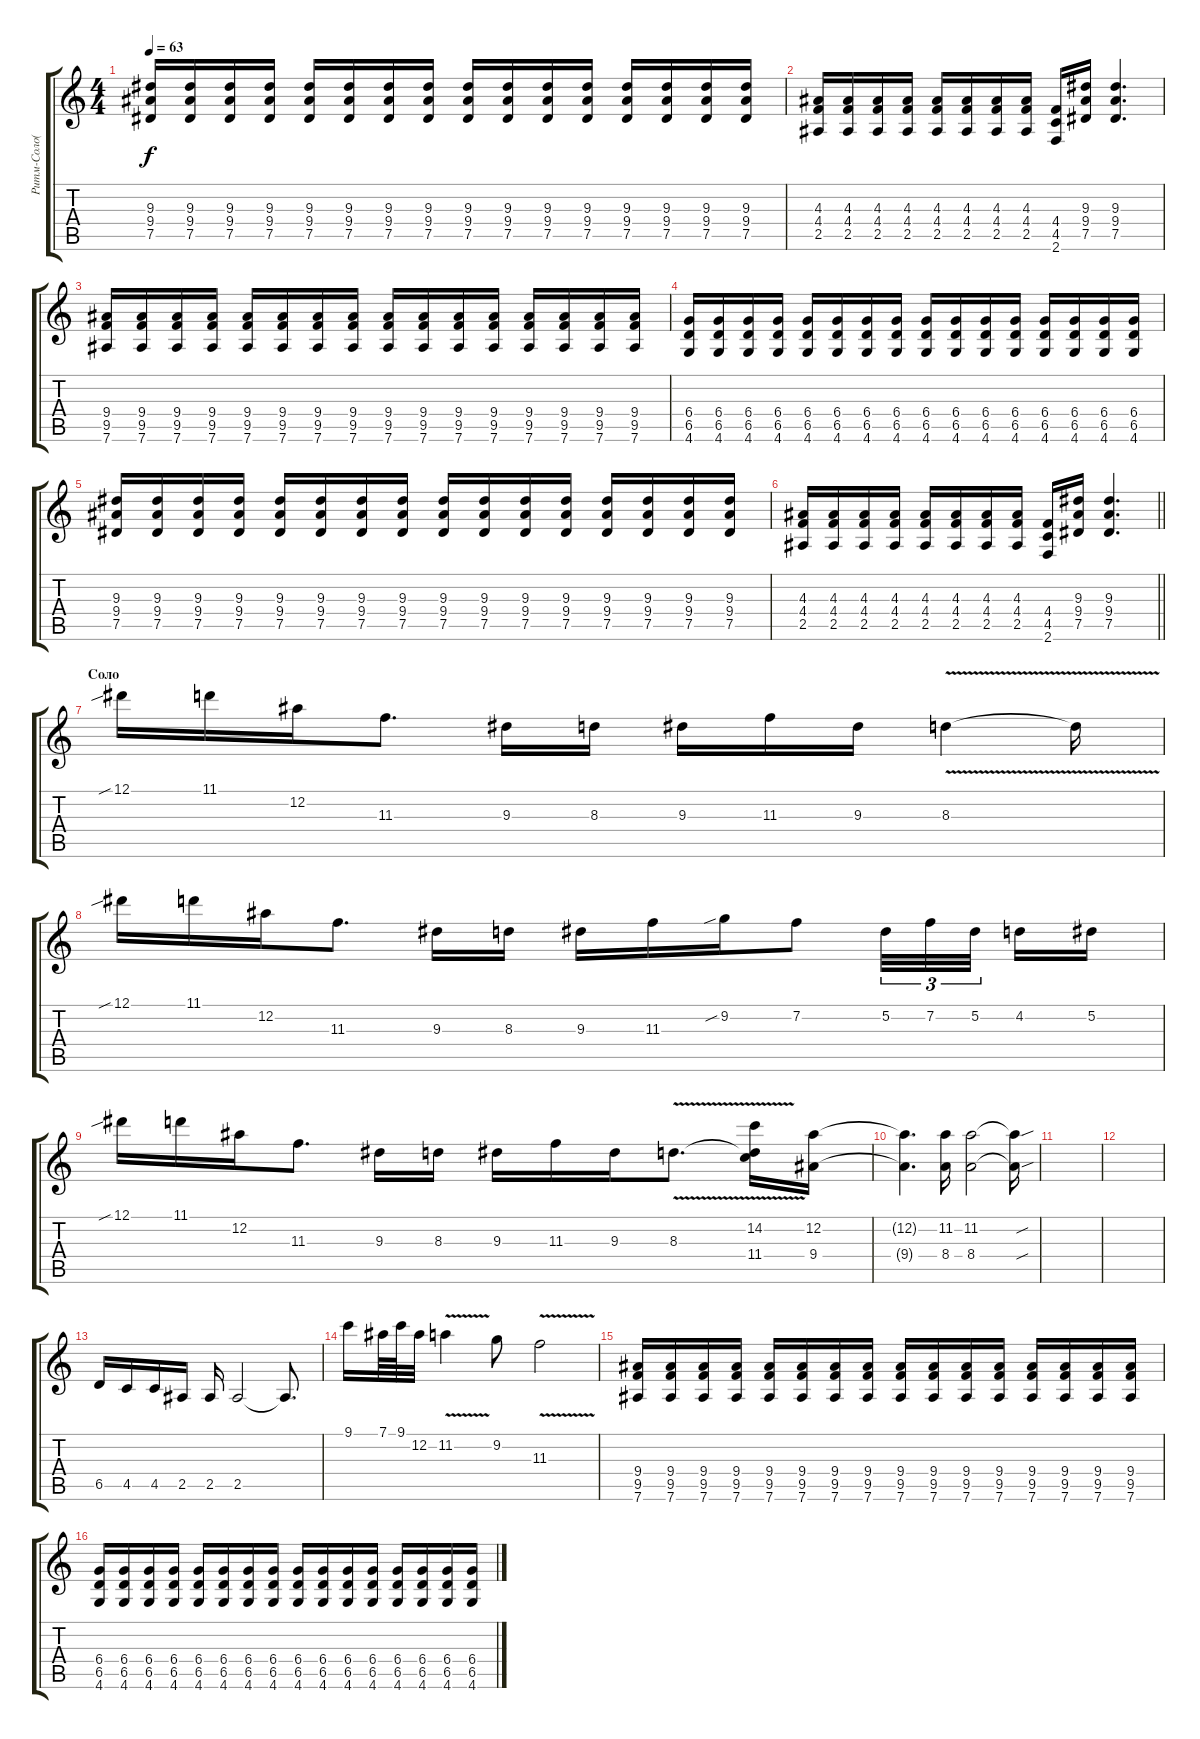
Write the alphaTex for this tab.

\track ("Ритм-Соло(играется отдельной партией)" "Ритм-Соло(") {instrument overdrivenguitar}
\staff {score tabs}
\tuning (Eb4 Bb3 Gb3 Db3 Ab2 Eb2) {hide}
\ts (4 4)
\tempo 63
\clef g2
\ks c
(9.3 9.4 7.5).16{dy f} (9.3 9.4 7.5).16 (9.3 9.4 7.5).16 (9.3 9.4 7.5).16 (9.3 9.4 7.5).16 (9.3 9.4 7.5).16 (9.3 9.4 7.5).16 (9.3 9.4 7.5).16 (9.3 9.4 7.5).16 (9.3 9.4 7.5).16 (9.3 9.4 7.5).16 (9.3 9.4 7.5).16 (9.3 9.4 7.5).16 (9.3 9.4 7.5).16 (9.3 9.4 7.5).16 (9.3 9.4 7.5).16 |
(4.3 4.4 2.5).16 (4.3 4.4 2.5).16 (4.3 4.4 2.5).16 (4.3 4.4 2.5).16 (4.3 4.4 2.5).16 (4.3 4.4 2.5).16 (4.3 4.4 2.5).16 (4.3 4.4 2.5).16 (4.4 4.5 2.6).16 (9.3 9.4 7.5).16 (9.3 9.4 7.5).4{d} |
(9.4 9.5 7.6).16 (9.4 9.5 7.6).16 (9.4 9.5 7.6).16 (9.4 9.5 7.6).16 (9.4 9.5 7.6).16 (9.4 9.5 7.6).16 (9.4 9.5 7.6).16 (9.4 9.5 7.6).16 (9.4 9.5 7.6).16 (9.4 9.5 7.6).16 (9.4 9.5 7.6).16 (9.4 9.5 7.6).16 (9.4 9.5 7.6).16 (9.4 9.5 7.6).16 (9.4 9.5 7.6).16 (9.4 9.5 7.6).16 |
(6.4 6.5 4.6).16 (6.4 6.5 4.6).16 (6.4 6.5 4.6).16 (6.4 6.5 4.6).16 (6.4 6.5 4.6).16 (6.4 6.5 4.6).16 (6.4 6.5 4.6).16 (6.4 6.5 4.6).16 (6.4 6.5 4.6).16 (6.4 6.5 4.6).16 (6.4 6.5 4.6).16 (6.4 6.5 4.6).16 (6.4 6.5 4.6).16 (6.4 6.5 4.6).16 (6.4 6.5 4.6).16 (6.4 6.5 4.6).16 |
(9.3 9.4 7.5).16 (9.3 9.4 7.5).16 (9.3 9.4 7.5).16 (9.3 9.4 7.5).16 (9.3 9.4 7.5).16 (9.3 9.4 7.5).16 (9.3 9.4 7.5).16 (9.3 9.4 7.5).16 (9.3 9.4 7.5).16 (9.3 9.4 7.5).16 (9.3 9.4 7.5).16 (9.3 9.4 7.5).16 (9.3 9.4 7.5).16 (9.3 9.4 7.5).16 (9.3 9.4 7.5).16 (9.3 9.4 7.5).16 |
\barLineRight lightlight
(4.3 4.4 2.5).16 (4.3 4.4 2.5).16 (4.3 4.4 2.5).16 (4.3 4.4 2.5).16 (4.3 4.4 2.5).16 (4.3 4.4 2.5).16 (4.3 4.4 2.5).16 (4.3 4.4 2.5).16 (4.4 4.5 2.6).16 (9.3 9.4 7.5).16 (9.3 9.4 7.5).4{d} |
\section ("" "Соло")
12.1{sib}.16{volume 13} 11.1.16 12.2.16 11.3.8{d} 9.3.16 8.3.16 9.3.16 11.3.16 9.3.16 8.3{v}.4 8.3{t}.16 |
12.1{sib}.16 11.1.16 12.2.16 11.3.8{d} 9.3.16 8.3.16 9.3.16 11.3.16 9.2{sib}.16 7.2.8 5.2.32{tu (3 2)} 7.2.32{tu (3 2)} 5.2.32{tu (3 2) beam splitsecondary} 4.2.16 5.2.16 |
12.1{sib}.16 11.1.16 12.2.16 11.3.8{d} 9.3.16 8.3.16 9.3.16 11.3.16 9.3.16 8.3{v}.8{d} (14.2 8.3{t} 11.4).16 (12.2 9.4).16 |
(12.2{t} 9.4{t}).4{d} (11.2 8.4).16 (11.2 8.4).2 (11.2{sou t} 8.4{sou t}).16 |
|
|
6.5.16 4.5.16 4.5.16 2.5.16 2.5.16 2.5.2 2.5{t}.8{d} |
9.1.16 7.1.64 9.1.64 12.2.32 11.2{v}.4 9.2.8 11.3{v}.2 |
(9.4 9.5 7.6).16{volume 9} (9.4 9.5 7.6).16 (9.4 9.5 7.6).16 (9.4 9.5 7.6).16 (9.4 9.5 7.6).16 (9.4 9.5 7.6).16 (9.4 9.5 7.6).16 (9.4 9.5 7.6).16 (9.4 9.5 7.6).16 (9.4 9.5 7.6).16 (9.4 9.5 7.6).16 (9.4 9.5 7.6).16 (9.4 9.5 7.6).16 (9.4 9.5 7.6).16 (9.4 9.5 7.6).16 (9.4 9.5 7.6).16 |
(6.4 6.5 4.6).16 (6.4 6.5 4.6).16 (6.4 6.5 4.6).16 (6.4 6.5 4.6).16 (6.4 6.5 4.6).16 (6.4 6.5 4.6).16 (6.4 6.5 4.6).16 (6.4 6.5 4.6).16 (6.4 6.5 4.6).16 (6.4 6.5 4.6).16 (6.4 6.5 4.6).16 (6.4 6.5 4.6).16 (6.4 6.5 4.6).16 (6.4 6.5 4.6).16 (6.4 6.5 4.6).16 (6.4 6.5 4.6).16
